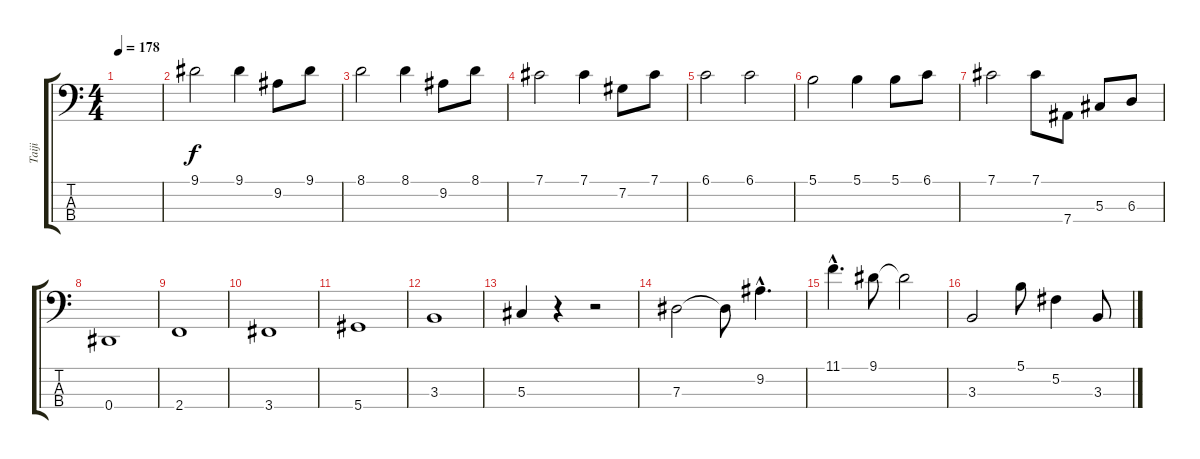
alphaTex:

\track ("Taiji" "Taiji") {instrument electricbasspick}
\staff {score tabs}
\tuning (Gb2 Db2 Ab1 Eb1) {hide}
\ts (4 4)
\tempo 178
\clef f4
\ks c
|
9.1.2 9.1.4 9.2.8 9.1.8 |
8.1.2 8.1.4 9.2.8 8.1.8 |
7.1.2 7.1.4 7.2.8 7.1.8 |
6.1.2 6.1.2 |
5.1.2 5.1.4 5.1.8 6.1.8 |
7.1.2 7.1.8 7.4.8 5.3.8 6.3.8 |
0.4.1 |
2.4.1 |
3.4.1 |
5.4.1 |
3.3.1 |
5.3.4 r.4 r.2 |
7.3.2 7.3{t}.8 9.2{hac}.4{d} |
11.1{hac}.4{d} 9.1.8 9.1{t}.2 |
3.3.2 5.1.8 5.2.4 3.3.8
